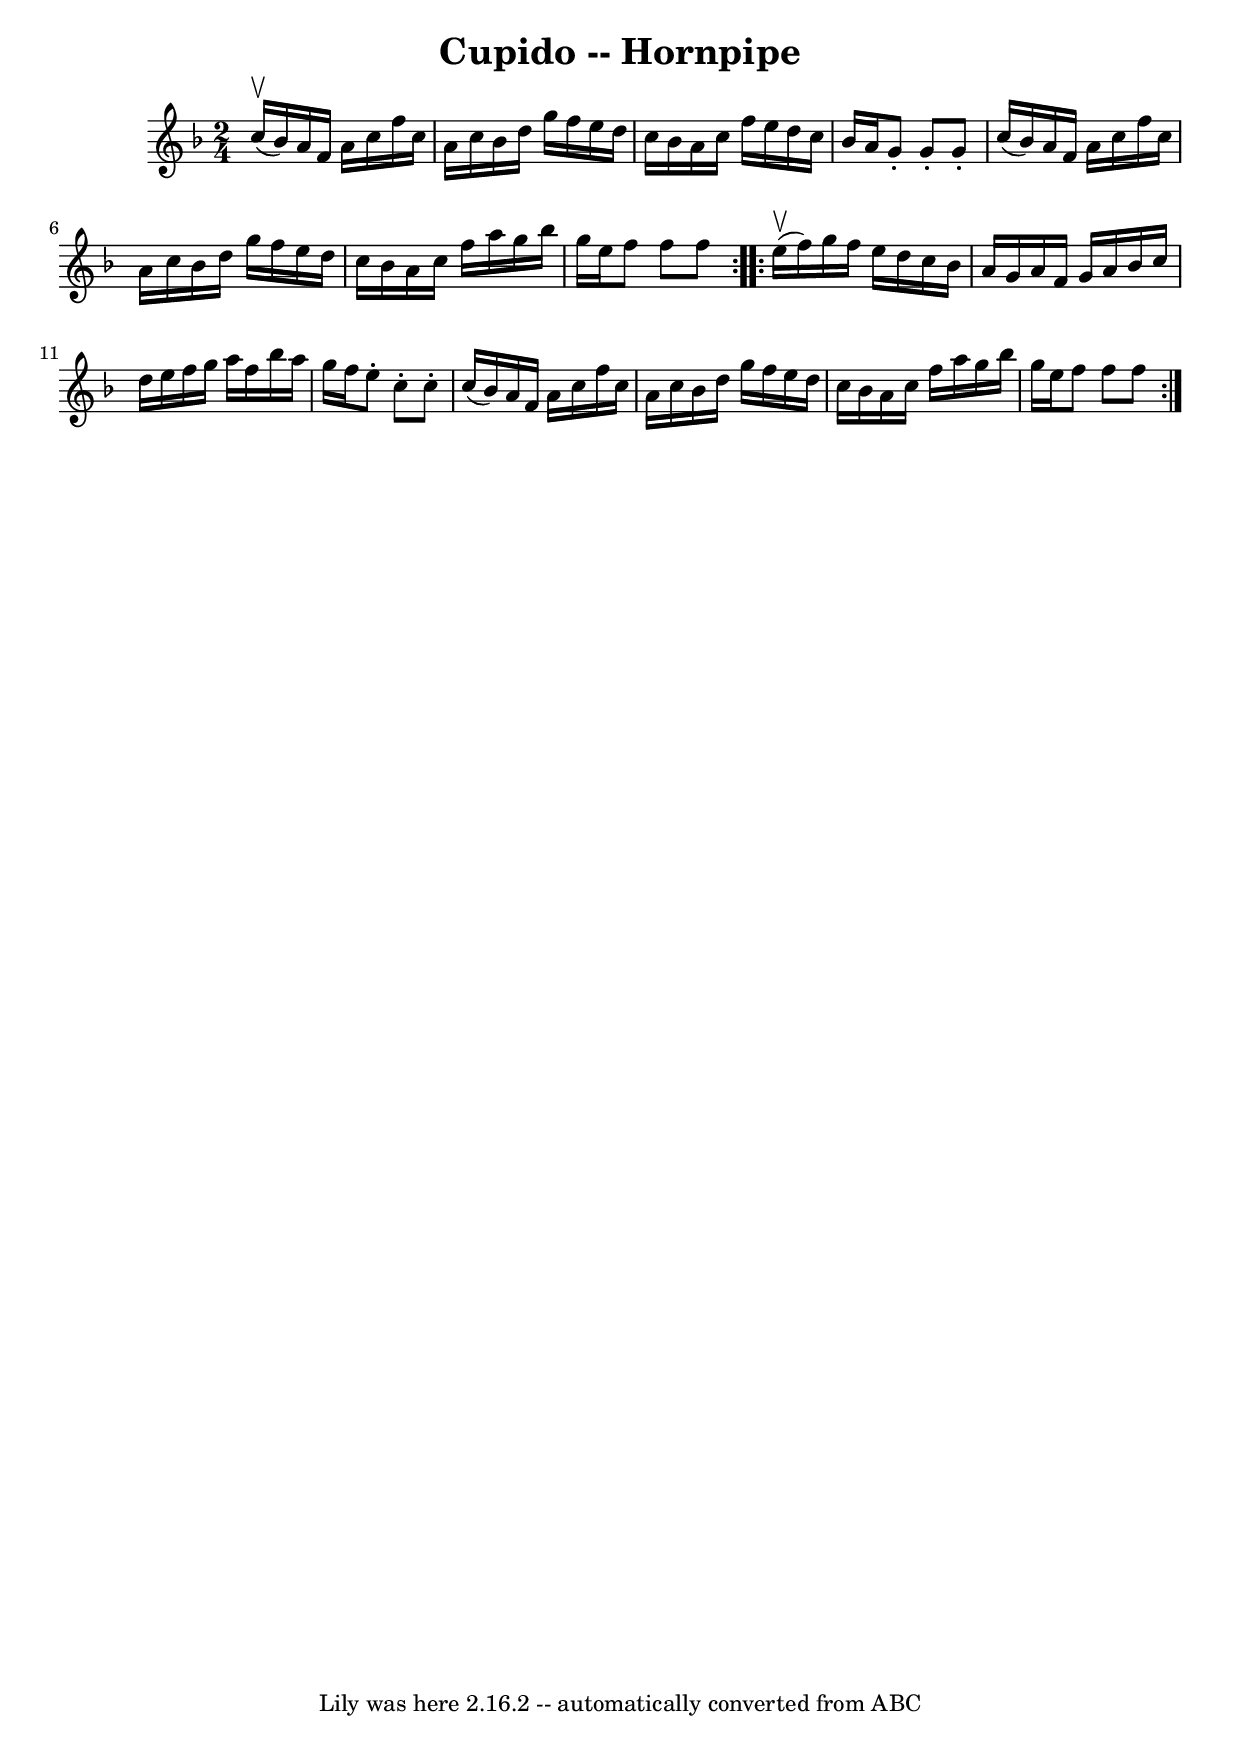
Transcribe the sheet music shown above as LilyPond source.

\version "2.16.2"
\include "Mammoth.ily"
\header {
  %% book = "Cole's 1000 Fiddle Tunes"
  crossRefNumber = "1"
  footnotes = ""
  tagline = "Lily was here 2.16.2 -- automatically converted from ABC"
  title = "Cupido -- Hornpipe"

}
voicedefault =  {



  \repeat volta 2 {

    \time 2/4 
    \key f \major     c''16 (^\upbow bes'16)  |
    a'16 f'16      a'16 c''16 f''16 c''16 a'16 c''16   |
    bes'16 d''16      g''16 f''16 e''16 d''16 c''16 bes'16   |
    a'16         c''16 f''16 e''16 d''16 c''16 bes'16 a'16   |
    g'8-.       g'8-. g'8-. c''16 (bes'16)  |
    a'16 f'16 a'16         c''16 f''16 c''16 a'16 c''16   |
    bes'16 d''16 g''16        f''16 e''16 d''16 c''16 bes'16   |
    a'16 c''16 f''16       a''16 g''16 bes''16 g''16 e''16   |
    f''8 f''8 f''8  

  }     
  \repeat volta 2 {     e''16 (^\upbow f''16)  |
    g''16         f''16 e''16 d''16 c''16 bes'16 a'16 g'16   |
    a'16         f'16 g'16 a'16 bes'16 c''16 d''16 e''16   |
    f''16         g''16 a''16 f''16 bes''16 a''16 g''16 f''16   |
    e''8-. c''8-. c''8-. c''16 (bes'16) |
    a'16 f'16 a'16      c''16 f''16 c''16 a'16 c''16   |
    bes'16 d''16         g''16 f''16 e''16 d''16 c''16 bes'16   |
    a'16 c''16        f''16 a''16 g''16 bes''16 g''16 e''16   |
    f''8 f''8  
    f''8  
  }   

}

\score{
  <<

    \context Staff="default"
    {
      \voicedefault 
      
    }

  >>
  \layout {
    
  }
  \midi {
  }

}
